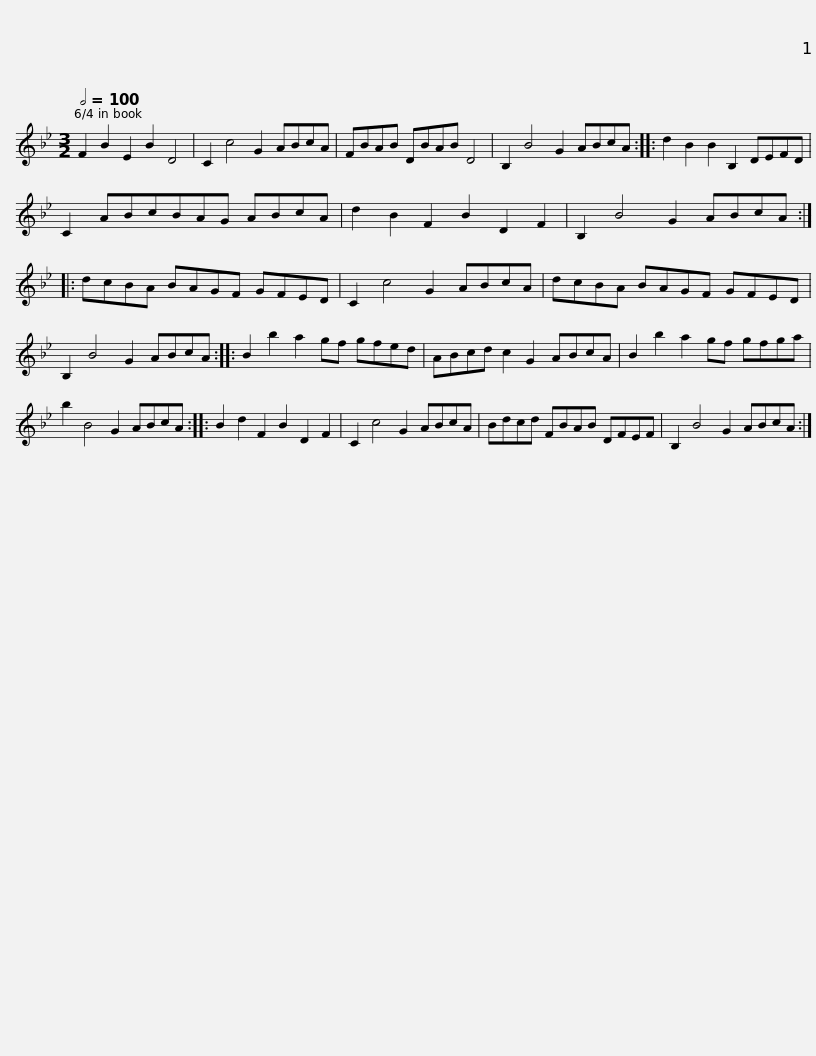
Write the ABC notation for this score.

X:1
L:1/8
Q:1/2=100
M:3/2
I:linebreak $
K:Gmin
V:1 treble
V:1
 F2 B2 E2 B2 D4 | C2 c4 G2 ABcA | FBAB DBAB D4 | B,2 B4 G2 ABcA :: d2 B2 B2 B,2 DEFD |$ %5
 C2 ABcBAG ABcA | d2 B2 F2 B2 D2 F2 | B,2 B4 G2 ABcA :: dcBA BAGF GFED |$ C2 c4 G2 ABcA | %10
 dcBA BAGF GFED | B,2 B4 G2 ABcA :: B2 b2 a2 gf gfed |$ ABcd c2 G2 ABcA | B2 b2 a2 gf gfga | %15
 b2 B4 G2 ABcA :: B2 d2 F2 B2 D2 F2 | C2 c4 G2 ABcA |$ Bdcd FBAB DFEF | B,2 B4 G2 ABcA :| %20
